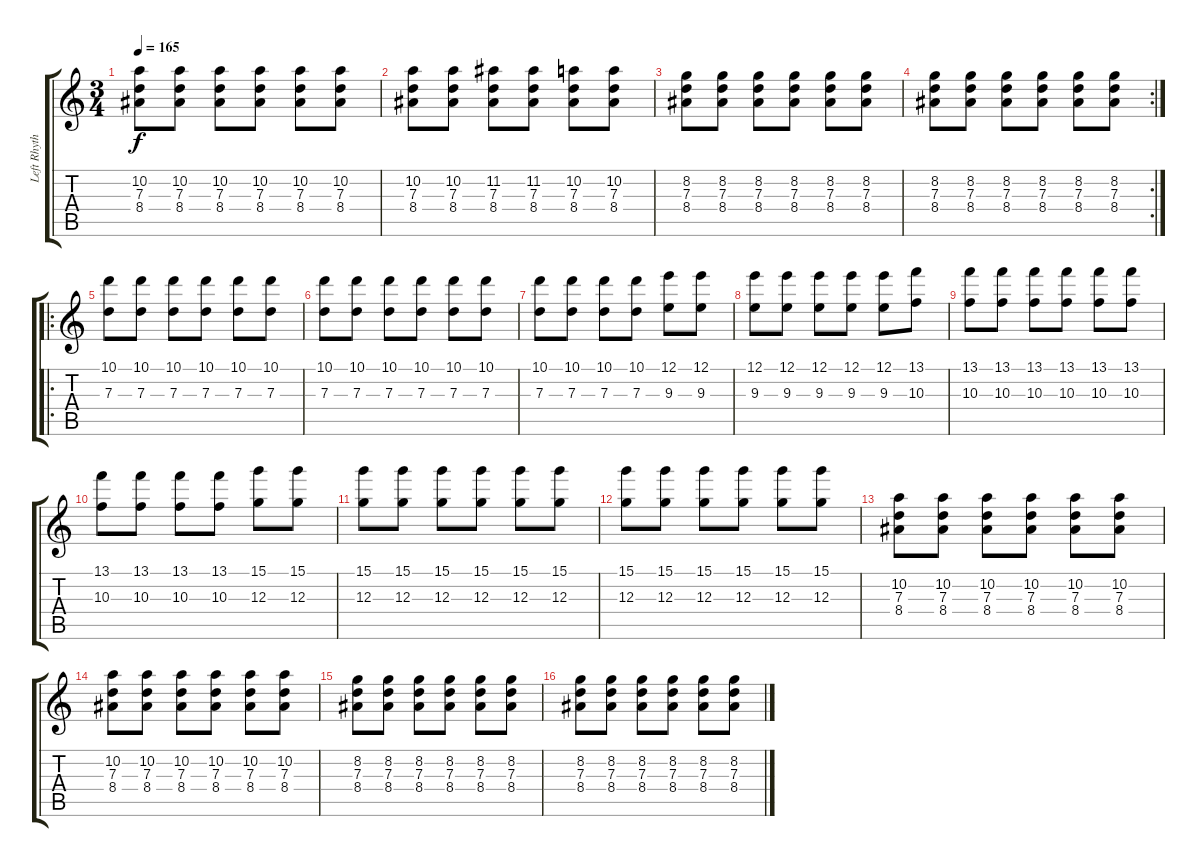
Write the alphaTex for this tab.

\track ("Left Rhythm" "Left Rhyth") {instrument distortionguitar}
\staff {score tabs}
\tuning (E4 B3 G3 D3 A2 D2) {hide}
\ts (3 4)
\tempo 165
\clef g2
\ks c
(10.2 7.3 8.4).8{dy f} (10.2 7.3 8.4).8 (10.2 7.3 8.4).8 (10.2 7.3 8.4).8 (10.2 7.3 8.4).8 (10.2 7.3 8.4).8 |
(10.2 7.3 8.4).8 (10.2 7.3 8.4).8 (11.2 7.3 8.4).8 (11.2 7.3 8.4).8 (10.2 7.3 8.4).8 (10.2 7.3 8.4).8 |
(8.2 7.3 8.4).8 (8.2 7.3 8.4).8 (8.2 7.3 8.4).8 (8.2 7.3 8.4).8 (8.2 7.3 8.4).8 (8.2 7.3 8.4).8 |
\rc 2
(8.2 7.3 8.4).8 (8.2 7.3 8.4).8 (8.2 7.3 8.4).8 (8.2 7.3 8.4).8 (8.2 7.3 8.4).8 (8.2 7.3 8.4).8 |
\ro
(10.1 7.3).8 (10.1 7.3).8 (10.1 7.3).8 (10.1 7.3).8 (10.1 7.3).8 (10.1 7.3).8 |
(10.1 7.3).8 (10.1 7.3).8 (10.1 7.3).8 (10.1 7.3).8 (10.1 7.3).8 (10.1 7.3).8 |
(10.1 7.3).8 (10.1 7.3).8 (10.1 7.3).8 (10.1 7.3).8 (12.1 9.3).8 (12.1 9.3).8 |
(12.1 9.3).8 (12.1 9.3).8 (12.1 9.3).8 (12.1 9.3).8 (12.1 9.3).8 (13.1 10.3).8 |
(13.1 10.3).8 (13.1 10.3).8 (13.1 10.3).8 (13.1 10.3).8 (13.1 10.3).8 (13.1 10.3).8 |
(13.1 10.3).8 (13.1 10.3).8 (13.1 10.3).8 (13.1 10.3).8 (15.1 12.3).8 (15.1 12.3).8 |
(15.1 12.3).8 (15.1 12.3).8 (15.1 12.3).8 (15.1 12.3).8 (15.1 12.3).8 (15.1 12.3).8 |
(15.1 12.3).8 (15.1 12.3).8 (15.1 12.3).8 (15.1 12.3).8 (15.1 12.3).8 (15.1 12.3).8 |
(10.2 7.3 8.4).8 (10.2 7.3 8.4).8 (10.2 7.3 8.4).8 (10.2 7.3 8.4).8 (10.2 7.3 8.4).8 (10.2 7.3 8.4).8 |
(10.2 7.3 8.4).8 (10.2 7.3 8.4).8 (10.2 7.3 8.4).8 (10.2 7.3 8.4).8 (10.2 7.3 8.4).8 (10.2 7.3 8.4).8 |
(8.2 7.3 8.4).8 (8.2 7.3 8.4).8 (8.2 7.3 8.4).8 (8.2 7.3 8.4).8 (8.2 7.3 8.4).8 (8.2 7.3 8.4).8 |
(8.2 7.3 8.4).8 (8.2 7.3 8.4).8 (8.2 7.3 8.4).8 (8.2 7.3 8.4).8 (8.2 7.3 8.4).8 (8.2 7.3 8.4).8
